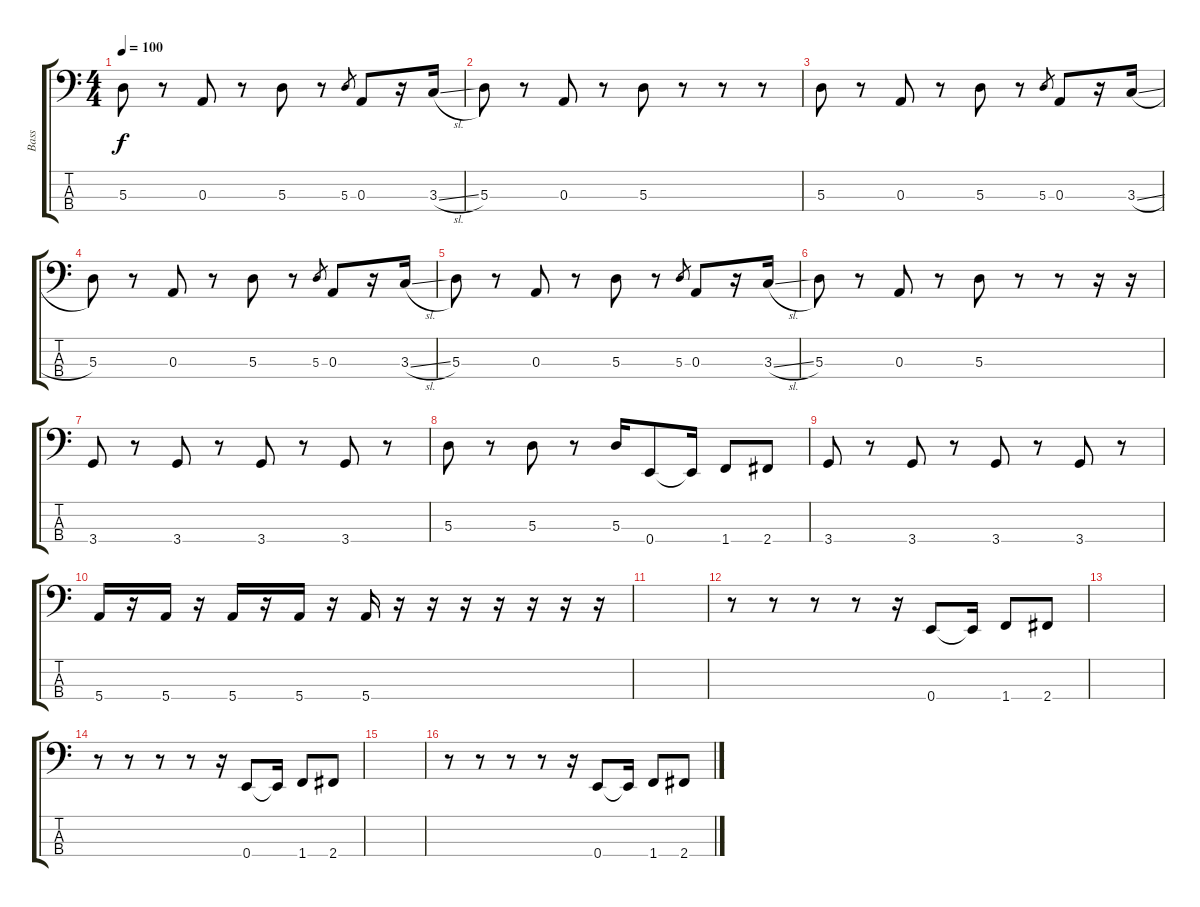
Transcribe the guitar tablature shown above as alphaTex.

\track ("Bass" "Bass") {instrument electricbassfinger}
\staff {score tabs}
\tuning (G2 D2 A1 E1) {hide}
\ts (4 4)
\tempo 100
\clef f4
\ks c
5.3.8{dy f} r.8 0.3.8 r.8 5.3.8 r.8 5.3.8{gr} 0.3.8 r.16 3.3{sl}.16 |
5.3.8 r.8 0.3.8 r.8 5.3.8 r.8 r.8 r.8 |
5.3.8 r.8 0.3.8 r.8 5.3.8 r.8 5.3.8{gr} 0.3.8 r.16 3.3{sl}.16 |
5.3.8 r.8 0.3.8 r.8 5.3.8 r.8 5.3.8{gr} 0.3.8 r.16 3.3{sl}.16 |
5.3.8 r.8 0.3.8 r.8 5.3.8 r.8 5.3.8{gr} 0.3.8 r.16 3.3{sl}.16 |
5.3.8 r.8 0.3.8 r.8 5.3.8 r.8 r.8 r.16 r.16 |
3.4.8 r.8 3.4.8 r.8 3.4.8 r.8 3.4.8 r.8 |
5.3.8 r.8 5.3.8 r.8 5.3.16 0.4.8 0.4{t}.16 1.4.8 2.4.8 |
3.4.8 r.8 3.4.8 r.8 3.4.8 r.8 3.4.8 r.8 |
5.4.16 r.16 5.4.16 r.16 5.4.16 r.16 5.4.16 r.16 5.4.16 r.16 r.16 r.16 r.16 r.16 r.16 r.16 |
|
r.8 r.8 r.8 r.8 r.16 0.4.8 0.4{t}.16 1.4.8 2.4.8 |
|
r.8 r.8 r.8 r.8 r.16 0.4.8 0.4{t}.16 1.4.8 2.4.8 |
|
r.8 r.8 r.8 r.8 r.16 0.4.8 0.4{t}.16 1.4.8 2.4.8
